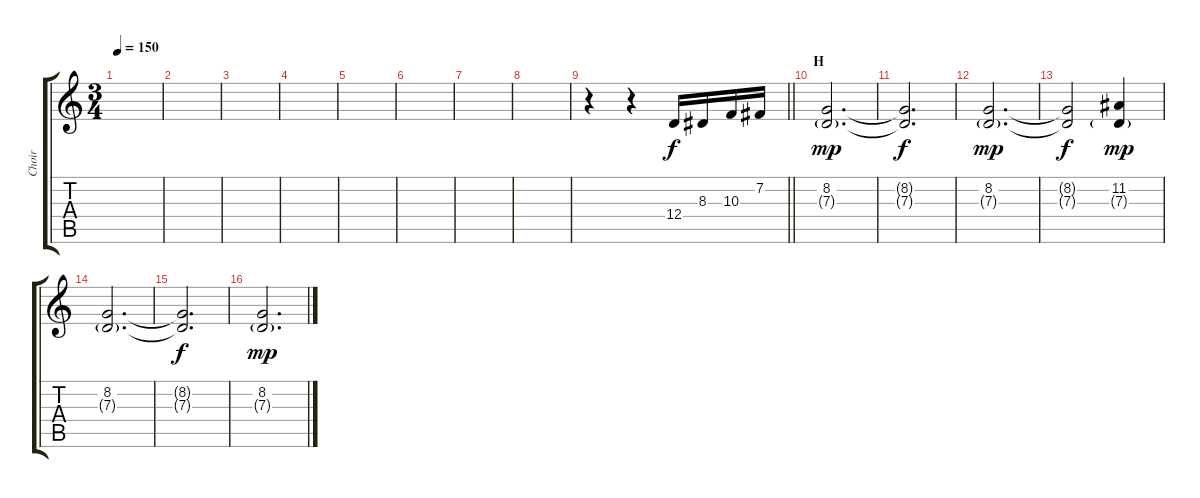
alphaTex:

\track ("Choir" "Choir") {instrument choiraahs}
\staff {score tabs}
\tuning (E4 B3 G3 D3 A2 E2) {hide}
\ts (3 4)
\tempo 150
\clef g2
\ks c
|
|
|
|
|
|
|
|
\barLineRight lightlight
r.4 r.4 12.4.16 8.3.16 10.3.16 7.2.16 |
\section ("" "H")
(8.2 7.3{g}).2{d dy mp} |
(8.2{t} 7.3{t}).2{d dy f} |
(8.2 7.3{g}).2{d dy mp} |
(8.2{t} 7.3{t}).2{dy f} (11.2 7.3{g}).4{dy mp} |
(8.2 7.3{g}).2{d} |
(8.2{t} 7.3{t}).2{d dy f} |
(8.2 7.3{g}).2{d dy mp}
